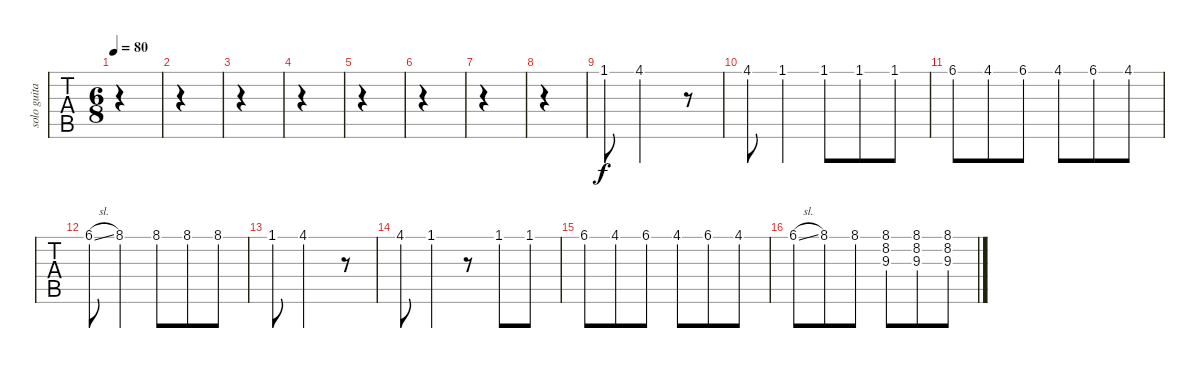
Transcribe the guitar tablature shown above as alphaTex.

\track ("solo guitar" "solo guita") {instrument electricguitarclean}
\staff {tabs}
\tuning (E4 B3 G3 D3 A2 E2) {hide}
\ts (6 8)
\tempo 80
\clef g2
\ks fminor
|
|
|
|
|
|
|
|
1.1.8 4.1.2 r.8 |
4.1.8 1.1.4 1.1{st}.8 1.1{st}.8 1.1{st}.8 |
6.1.8 4.1.8 6.1.8 4.1.8 6.1.8 4.1.8 |
6.1{sl}.8 8.1.4 8.1{st}.8 8.1{st}.8 8.1{st}.8 |
1.1.8 4.1.2 r.8 |
4.1.8 1.1.4 r.8 1.1{st}.8 1.1{st}.8 |
6.1.8 4.1.8 6.1.8 4.1.8 6.1.8 4.1.8 |
6.1{sl}.8 8.1{st}.8 8.1{st}.8 (8.1{st} 8.2{st} 9.3{st}).8 (8.1{st} 8.2{st} 9.3{st}).8 (8.1{st} 8.2{st} 9.3{st}).8
